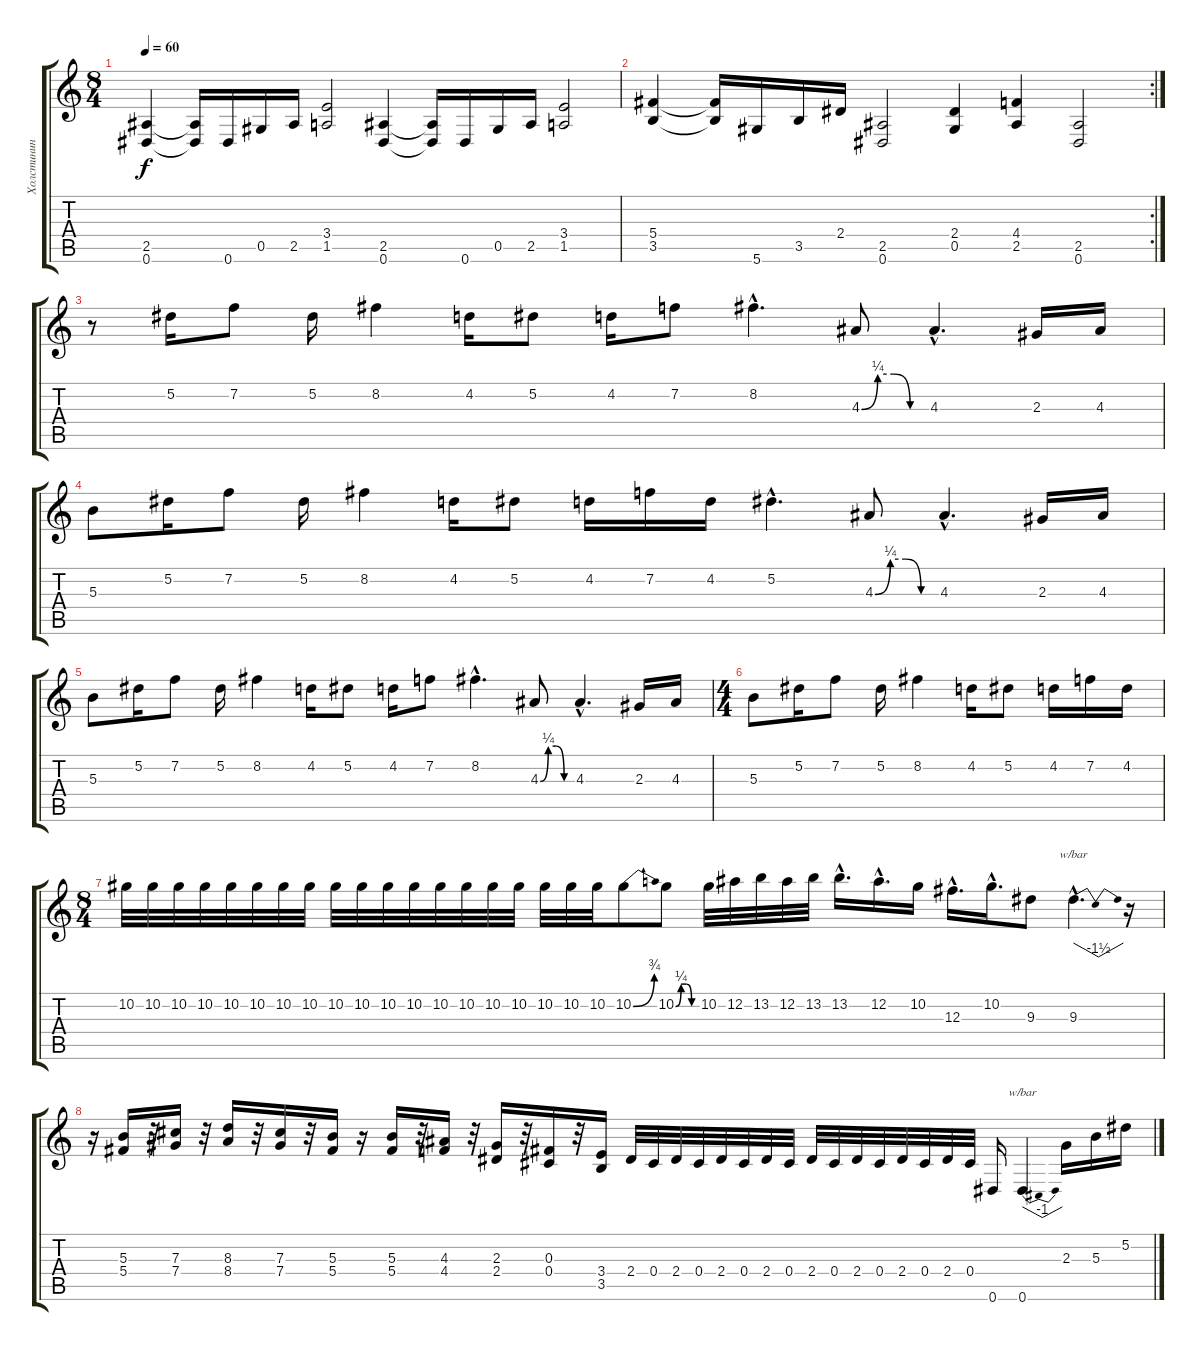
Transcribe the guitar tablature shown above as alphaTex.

\track ("Холстинин" "Холстинин") {instrument distortionguitar}
\staff {score tabs}
\tuning (Eb4 Bb3 Gb3 Db3 Ab2 Eb2) {hide}
\ts (8 4)
\tempo 60
\clef g2
\ks c
(2.5 0.6).4{dy f} (2.5{t} 0.6{t}).16 0.6.16 0.5.16 2.5.16 (3.4 1.5).2 (2.5 0.6).4 (2.5{t} 0.6{t}).16 0.6.16 0.5.16 2.5.16 (3.4 1.5).2 |
\rc 2
(5.4 3.5).4 (5.4{t} 3.5{t}).16 5.6.16 3.5.16 2.4.16 (2.5 0.6).2 (2.4 0.5).4 (4.4 2.5).4 (2.5 0.6).2 |
r.8 5.2.16 7.2.8 5.2.16 8.2.4 4.2.16 5.2.8 4.2.16 7.2.8 8.2{hac}.4{d} 4.3{be (custom 0 0 15 1 30 1 45 0 60 0)}.8 4.3{hac}.4{d} 2.3.16 4.3.16 |
5.3.8 5.2.16 7.2.8 5.2.16 8.2.4 4.2.16 5.2.8 4.2.16 7.2.16 4.2.16 5.2{hac}.4{d} 4.3{be (custom 0 0 15 1 30 1 45 0 60 0)}.8 4.3{hac}.4{d} 2.3.16 4.3.16 |
5.3.8 5.2.16 7.2.8 5.2.16 8.2.4 4.2.16 5.2.8 4.2.16 7.2.8 8.2{hac}.4{d} 4.3{be (custom 0 0 15 1 30 1 45 0 60 0)}.8 4.3{hac}.4{d} 2.3.16 4.3.16 |
\ts (4 4)
5.3.8 5.2.16 7.2.8 5.2.16 8.2.4 4.2.16 5.2.8 4.2.16 7.2.16 4.2.16 |
\ts (8 4)
10.2.32 10.2.32 10.2.32 10.2.32 10.2.32 10.2.32 10.2.32 10.2.32 10.2.32 10.2.32 10.2.32 10.2.32 10.2.32 10.2.32 10.2.32 10.2.32 10.2.32 10.2.32 10.2.32 10.2{be (bend 0 0 60 3)}.8 10.2{be (custom 0 0 15 1 30 1 45 0 60 0)}.8 10.2.32 12.2.32 13.2.32 12.2.32 13.2.32 13.2{hac}.16{d} 12.2{hac}.16{d} 10.2.16 12.3{hac}.16{d} 10.2{hac}.16{d} 9.3.8 9.3{hac}.4{d tbe (dip default 0 0 30 -6 60 0)} r.16 |
r.16 (5.3 5.4).16 r.32 (7.3 7.4).16 r.32 (8.3 8.4).16 r.32 (7.3 7.4).16 r.32 (5.3 5.4).16 r.16 (5.3 5.4).16 r.32 (4.3 4.4).16 r.32 (2.3 2.4).16 r.32 (0.3 0.4).16 r.32 (3.4 3.5).16 2.4.32 0.4.32 2.4.32 0.4.32 2.4.32 0.4.32 2.4.32 0.4.32 2.4.32 0.4.32 2.4.32 0.4.32 2.4.32 0.4.32 2.4.32 0.4.32 0.6.16 0.6.4{tbe (dip default 0 0 30 -4 60 0)} 2.3.16 5.3.16 5.2.16
